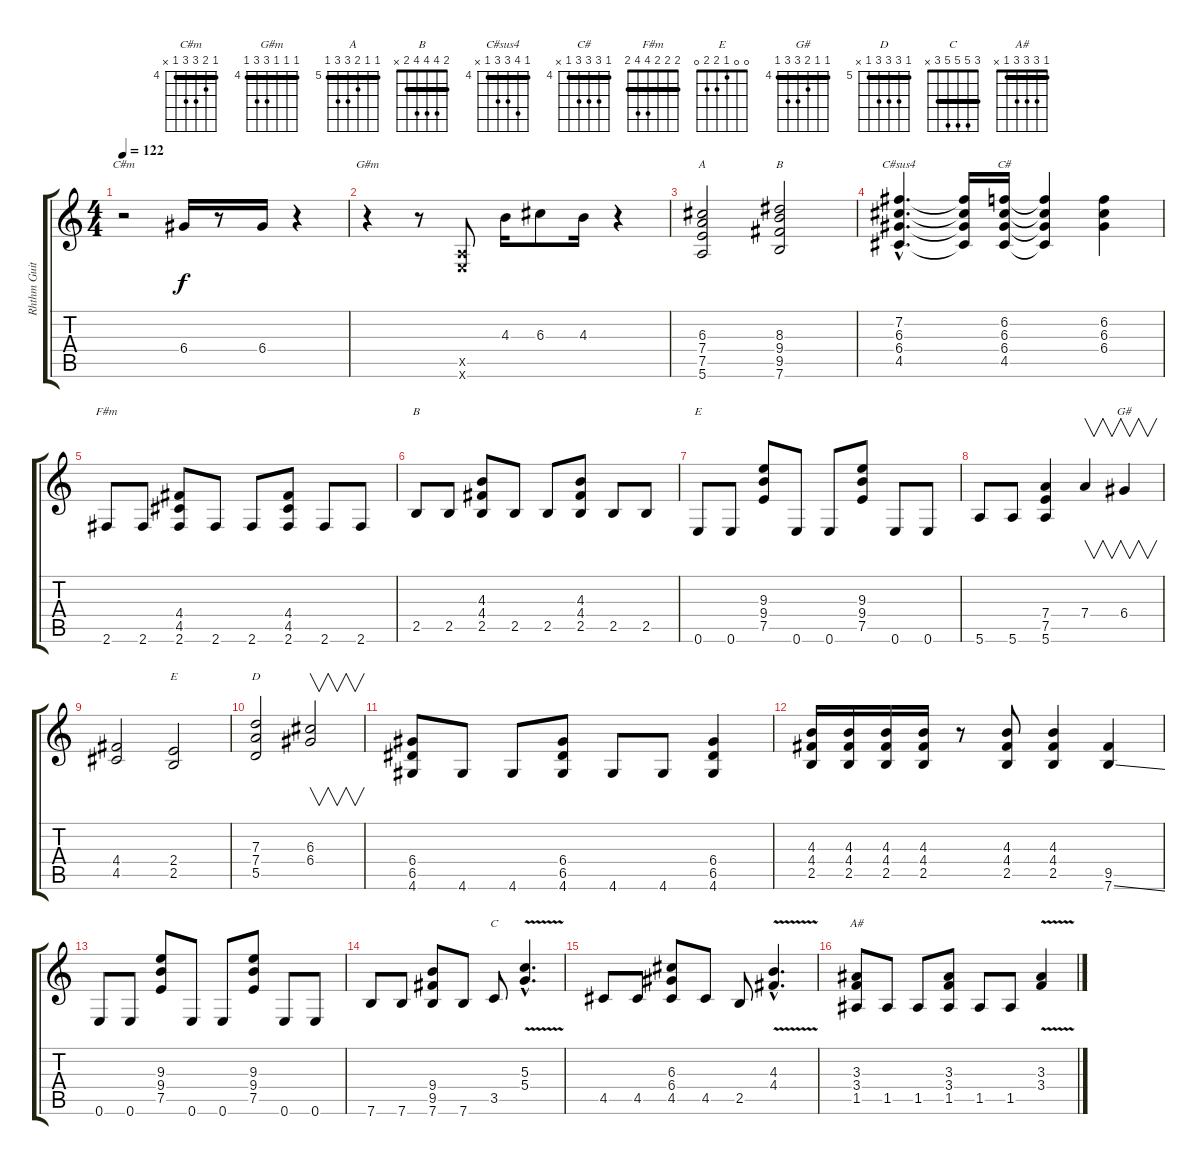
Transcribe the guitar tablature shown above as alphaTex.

\track ("Rhthm Guitar" "Rhthm Guit") {instrument acousticbass}
\staff {score tabs}
\tuning (E4 B3 G3 D3 A2 E2) {hide}
\chord ("C#m" 4 5 6 6 4 x) {firstfret 4 barre 4}
\chord ("G#m" 4 4 4 6 6 4) {firstfret 4 barre 4}
\chord ("A" 5 5 6 7 7 5) {firstfret 5 barre 5}
\chord ("B" 7 7 8 9 9 7) {firstfret 7 barre 7}
\chord ("C#sus4" 4 7 6 6 4 x) {firstfret 4 barre 4}
\chord ("C#" 4 6 6 6 4 x) {firstfret 4 barre 4}
\chord ("F#m" 2 2 2 4 4 2) {barre 2}
\chord ("B" 2 4 4 4 2 x) {barre 2}
\chord ("E" 7 9 9 9 7 0) {firstfret 7 barre 7}
\chord ("G#" 4 4 5 6 6 4) {firstfret 4 barre 4}
\chord ("E" 0 0 1 2 2 0)
\chord ("D" 5 7 7 7 5 x) {firstfret 5 barre 5}
\chord ("C" 3 5 5 5 3 x) {barre 3}
\chord ("A#" 1 3 3 3 1 x) {barre 1}
\ts (4 4)
\tempo 122
\clef g2
\ks c
r.2{ch "C#m" dy f} 6.4.16 r.8 6.4.16 r.4 |
r.4{ch "G#m"} r.8 (0.5{x} 0.6{x}).8 4.3.16 6.3.8 4.3.16 r.4 |
(6.3 7.4 7.5 5.6).2{ch "A"} (8.3 9.4 9.5 7.6).2{ch "B"} |
(7.2{hac} 6.3{hac} 6.4{hac} 4.5{hac}).4{d ch "C#sus4"} (7.2{t} 6.3{t} 6.4{t} 4.5{t}).16 (6.2 6.3 6.4 4.5).16{ch "C#"} (6.2{t} 6.3{t} 6.4{t} 4.5{t}).4 (6.2 6.3 6.4).4 |
2.6.8{ch "F#m"} 2.6.8 (4.4 4.5 2.6).8 2.6.8 2.6.8 (4.4 4.5 2.6).8 2.6.8 2.6.8 |
2.5.8{ch "B"} 2.5.8 (4.3 4.4 2.5).8 2.5.8 2.5.8 (4.3 4.4 2.5).8 2.5.8 2.5.8 |
0.6.8{ch "E"} 0.6.8 (9.3 9.4 7.5).8 0.6.8 0.6.8 (9.3 9.4 7.5).8 0.6.8 0.6.8 |
5.6.8 5.6.8 (7.4 7.5 5.6).4 7.4.4{v} 6.4.4{v ch "G#"} |
(4.4 4.5).2 (2.4 2.5).2{ch "E"} |
(7.3 7.4 5.5).2{ch "D"} (6.3 6.4).2{v} |
(6.4 6.5 4.6).8 4.6.8 4.6.8 (6.4 6.5 4.6).8 4.6.8 4.6.8 (6.4 6.5 4.6).4 |
(4.3 4.4 2.5).16 (4.3 4.4 2.5).16 (4.3 4.4 2.5).16 (4.3 4.4 2.5).16 r.8 (4.3 4.4 2.5).8 (4.3 4.4 2.5).4 (9.5 7.6{ss}).4 |
0.6.8 0.6.8 (9.3 9.4 7.5).8 0.6.8 0.6.8 (9.3 9.4 7.5).8 0.6.8 0.6.8 |
7.6.8 7.6.8 (9.4 9.5 7.6).8 7.6.8 3.5.8{ch "C"} (5.3{v hac} 5.4{v hac}).4{d} |
4.5.8 4.5.8 (6.3 6.4 4.5).8 4.5.8 2.5.8 (4.3{v hac} 4.4{v hac}).4{d} |
(3.3 3.4 1.5).8{ch "A#"} 1.5.8 1.5.8 (3.3 3.4 1.5).8 1.5.8 1.5.8 (3.3{v} 3.4{v}).4
